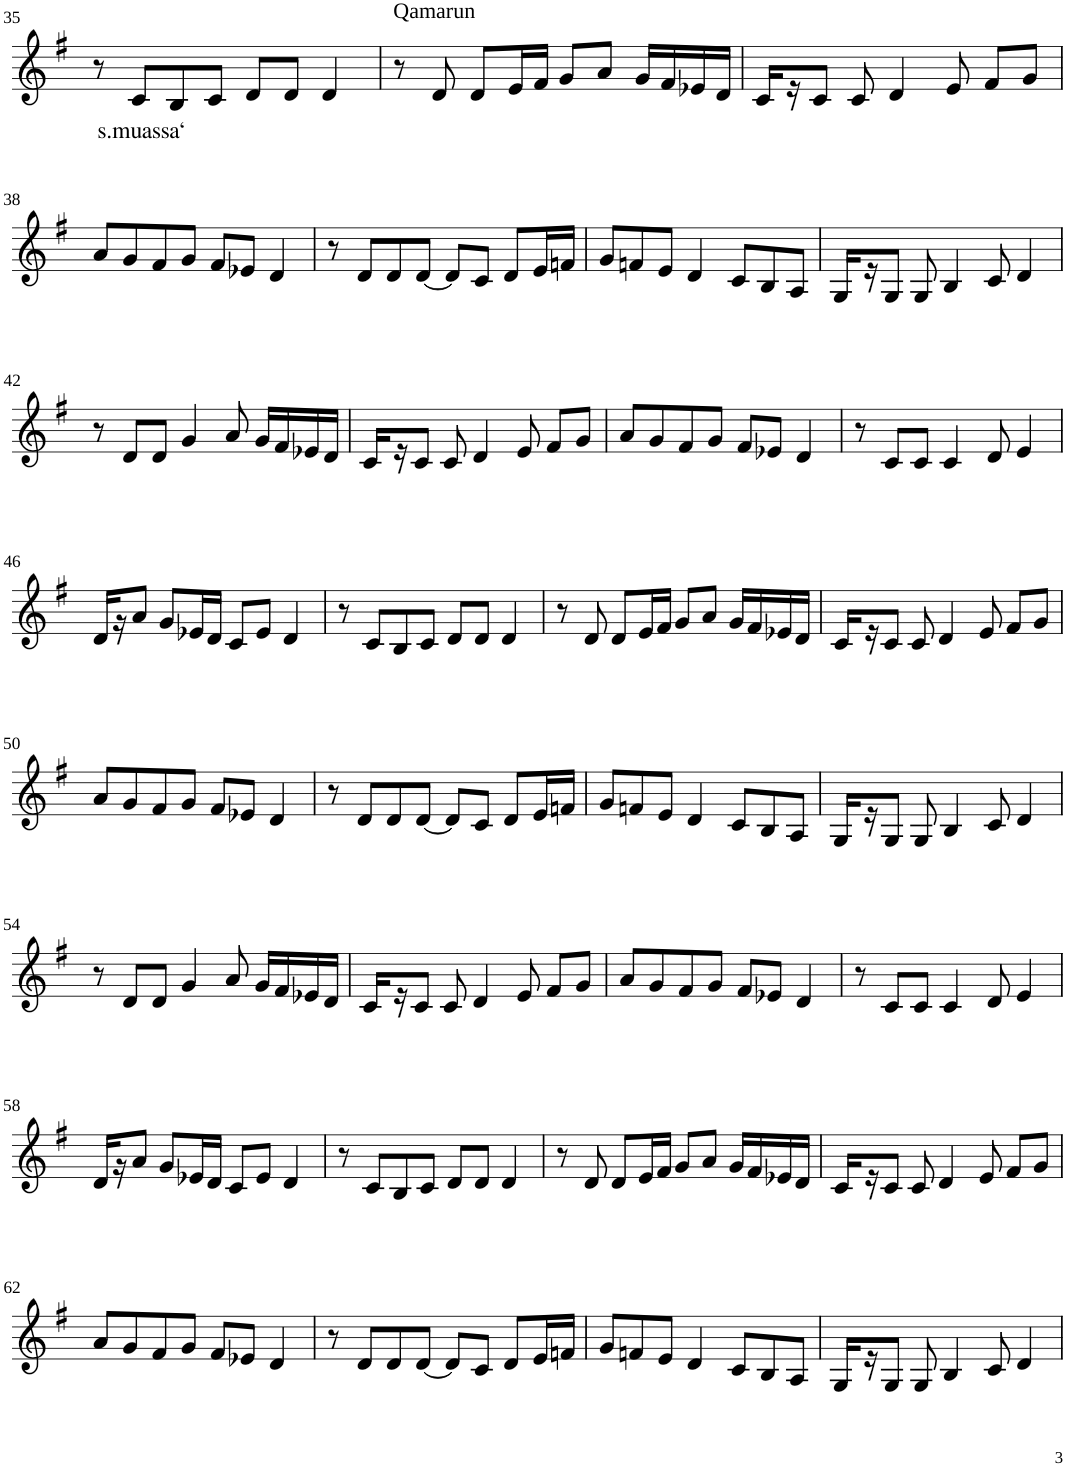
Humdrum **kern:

**kern	**text
*part1	*part1
*staff1	*staff1
*I"Violin	*
!!LO:PB:g=z
*clefG2	*
*k[f#]	*
*G:	*
*M4/4	*
=35	=35
8r	.
!	!LO:LY:b
8c/L	s.muassa‘
8B/	.
8c/J	.
8d/L	.
8d/J	.
4d/	.
=36	=36
!LO:TX:a:t=Qamarun	!
8r	.
8d/	.
8d/L	.
16e/L	.
16f#/JJ	.
8g/L	.
8a/J	.
16g/LL	.
16f#/	.
16e-X/	.
16d/JJ	.
=37	=37
16c/LL	.
16r	.
8c/J	.
8c/	.
4d/	.
8e/	.
8f#/L	.
8g/J	.
!!LO:LB:g=z
=38	=38
8a/L	.
8g/	.
8f#/	.
8g/J	.
8f#/L	.
8e-X/J	.
4d/	.
=39	=39
8r	.
8d/L	.
8d/	.
[8d/J	.
8d/L]	.
8c/J	.
8d/L	.
16e/L	.
16fn/JJ	.
=40	=40
8g/L	.
8fn/	.
8e/J	.
4d/	.
8c/L	.
8B/	.
8A/J	.
=41	=41
16G/LL	.
16r	.
8G/J	.
8G/	.
4B/	.
8c/	.
4d/	.
!!LO:LB:g=z
=42	=42
8r	.
8d/L	.
8d/J	.
4g/	.
8a/	.
16g/LL	.
16f#/	.
16e-X/	.
16d/JJ	.
=43	=43
16c/LL	.
16r	.
8c/J	.
8c/	.
4d/	.
8e/	.
8f#/L	.
8g/J	.
=44	=44
8a/L	.
8g/	.
8f#/	.
8g/J	.
8f#/L	.
8e-X/J	.
4d/	.
=45	=45
8r	.
8c/L	.
8c/J	.
4c/	.
8d/	.
4e/	.
!!LO:LB:g=z
=46	=46
16d/LL	.
16r	.
8a/J	.
8g/L	.
16e-X/L	.
16d/JJ	.
8c/L	.
8e-/J	.
4d/	.
=47	=47
8r	.
8c/L	.
8B/	.
8c/J	.
8d/L	.
8d/J	.
4d/	.
=48	=48
8r	.
8d/	.
8d/L	.
16e/L	.
16f#/JJ	.
8g/L	.
8a/J	.
16g/LL	.
16f#/	.
16e-X/	.
16d/JJ	.
=49	=49
16c/LL	.
16r	.
8c/J	.
8c/	.
4d/	.
8e/	.
8f#/L	.
8g/J	.
!!LO:LB:g=z
=50	=50
8a/L	.
8g/	.
8f#/	.
8g/J	.
8f#/L	.
8e-X/J	.
4d/	.
=51	=51
8r	.
8d/L	.
8d/	.
[8d/J	.
8d/L]	.
8c/J	.
8d/L	.
16e/L	.
16fn/JJ	.
=52	=52
8g/L	.
8fn/	.
8e/J	.
4d/	.
8c/L	.
8B/	.
8A/J	.
=53	=53
16G/LL	.
16r	.
8G/J	.
8G/	.
4B/	.
8c/	.
4d/	.
!!LO:LB:g=z
=54	=54
8r	.
8d/L	.
8d/J	.
4g/	.
8a/	.
16g/LL	.
16f#/	.
16e-X/	.
16d/JJ	.
=55	=55
16c/LL	.
16r	.
8c/J	.
8c/	.
4d/	.
8e/	.
8f#/L	.
8g/J	.
=56	=56
8a/L	.
8g/	.
8f#/	.
8g/J	.
8f#/L	.
8e-X/J	.
4d/	.
=57	=57
8r	.
8c/L	.
8c/J	.
4c/	.
8d/	.
4e/	.
!!LO:LB:g=z
=58	=58
16d/LL	.
16r	.
8a/J	.
8g/L	.
16e-X/L	.
16d/JJ	.
8c/L	.
8e-/J	.
4d/	.
=59	=59
8r	.
8c/L	.
8B/	.
8c/J	.
8d/L	.
8d/J	.
4d/	.
=60	=60
8r	.
8d/	.
8d/L	.
16e/L	.
16f#/JJ	.
8g/L	.
8a/J	.
16g/LL	.
16f#/	.
16e-X/	.
16d/JJ	.
=61	=61
16c/LL	.
16r	.
8c/J	.
8c/	.
4d/	.
8e/	.
8f#/L	.
8g/J	.
!!LO:LB:g=z
=62	=62
8a/L	.
8g/	.
8f#/	.
8g/J	.
8f#/L	.
8e-X/J	.
4d/	.
=63	=63
8r	.
8d/L	.
8d/	.
[8d/J	.
8d/L]	.
8c/J	.
8d/L	.
16e/L	.
16fn/JJ	.
=64	=64
8g/L	.
8fn/	.
8e/J	.
4d/	.
8c/L	.
8B/	.
8A/J	.
=65	=65
16G/LL	.
16r	.
8G/J	.
8G/	.
4B/	.
8c/	.
4d/	.
=	=
*-	*-
